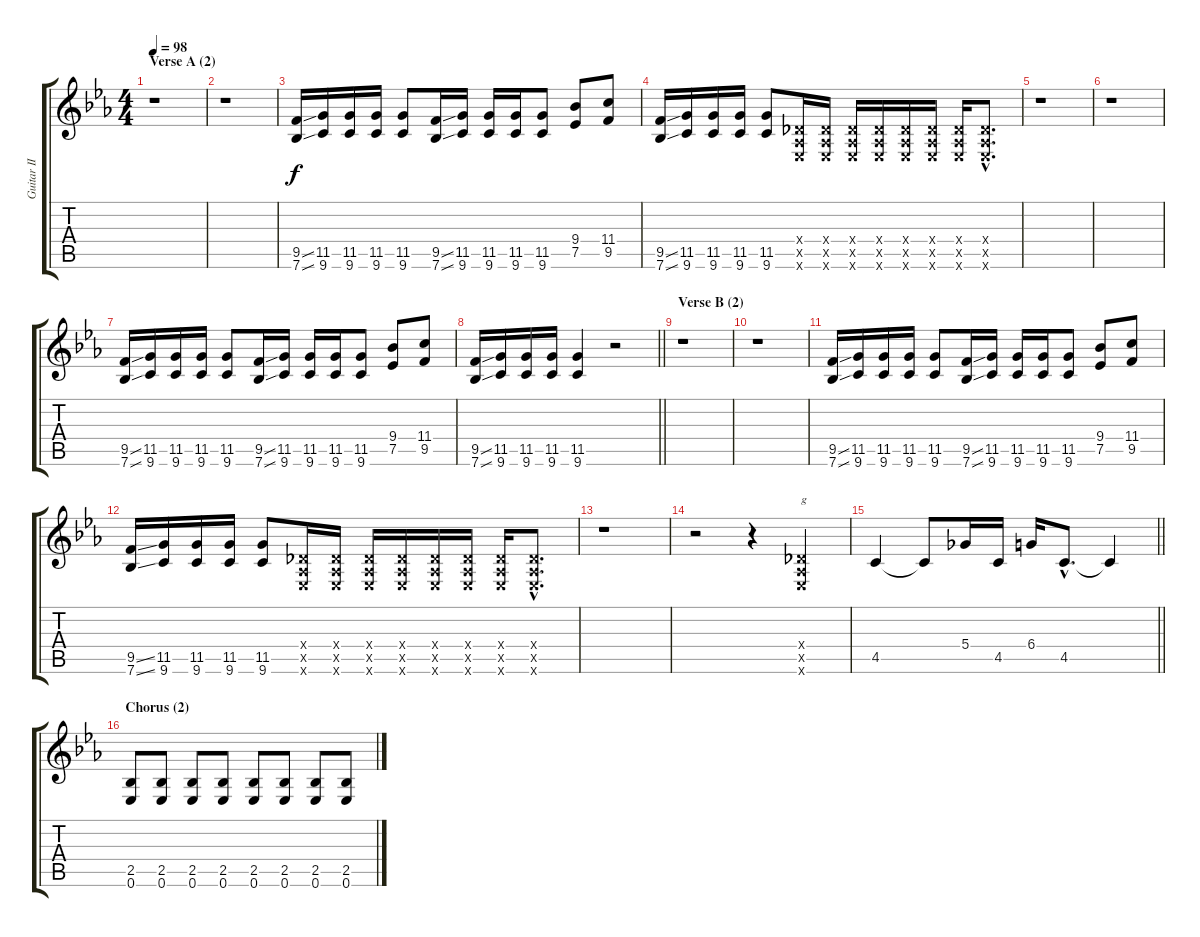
\track ("Guitar II" "Guitar II") {instrument distortionguitar}
\staff {score tabs}
\tuning (Eb4 Bb3 Gb3 Db3 Ab2 Eb2) {hide}
\ts (4 4)
\section ("" "Verse A (2)")
\tempo 98
\clef g2
\ks cminor
r.1{dy f} |
r.1 |
(9.5{ss} 7.6{ss}).16 (11.5 9.6).16 (11.5 9.6).16 (11.5 9.6).16 (11.5 9.6).8 (9.5{ss} 7.6{ss}).16 (11.5 9.6).16 (11.5 9.6).16 (11.5 9.6).16 (11.5 9.6).8 (9.4 7.5).8 (11.4 9.5).8 |
(9.5{ss} 7.6{ss}).16 (11.5 9.6).16 (11.5 9.6).16 (11.5 9.6).16 (11.5 9.6).8 (0.4{x} 0.5{x} 0.6{x}).16 (0.4{x} 0.5{x} 0.6{x}).16 (0.4{x} 0.5{x} 0.6{x}).16 (0.4{x} 0.5{x} 0.6{x}).16 (0.4{x} 0.5{x} 0.6{x}).16 (0.4{x} 0.5{x} 0.6{x}).16 (0.4{x} 0.5{x} 0.6{x}).16 (0.4{hac x} 0.5{hac x} 0.6{hac x}).8{d} |
r.1 |
r.1 |
(9.5{ss} 7.6{ss}).16 (11.5 9.6).16 (11.5 9.6).16 (11.5 9.6).16 (11.5 9.6).8 (9.5{ss} 7.6{ss}).16 (11.5 9.6).16 (11.5 9.6).16 (11.5 9.6).16 (11.5 9.6).8 (9.4 7.5).8 (11.4 9.5).8 |
\barLineRight lightlight
(9.5{ss} 7.6{ss}).16 (11.5 9.6).16 (11.5 9.6).16 (11.5 9.6).16 (11.5 9.6).4 r.2 |
\section ("" "Verse B (2)")
r.1 |
r.1 |
(9.5{ss} 7.6{ss}).16 (11.5 9.6).16 (11.5 9.6).16 (11.5 9.6).16 (11.5 9.6).8 (9.5{ss} 7.6{ss}).16 (11.5 9.6).16 (11.5 9.6).16 (11.5 9.6).16 (11.5 9.6).8 (9.4 7.5).8 (11.4 9.5).8 |
(9.5{ss} 7.6{ss}).16 (11.5 9.6).16 (11.5 9.6).16 (11.5 9.6).16 (11.5 9.6).8 (0.4{x} 0.5{x} 0.6{x}).16 (0.4{x} 0.5{x} 0.6{x}).16 (0.4{x} 0.5{x} 0.6{x}).16 (0.4{x} 0.5{x} 0.6{x}).16 (0.4{x} 0.5{x} 0.6{x}).16 (0.4{x} 0.5{x} 0.6{x}).16 (0.4{x} 0.5{x} 0.6{x}).16 (0.4{hac x} 0.5{hac x} 0.6{hac x}).8{d} |
r.1 |
r.2 r.4 (0.4{x} 0.5{x} 0.6{x}).4{txt "g"} |
\barLineRight lightlight
4.5.4 4.5{t}.8 5.4.16 4.5.16 6.4.16 4.5{hac}.8{d} 4.5{t}.4 |
\section ("" "Chorus (2)")
(2.5 0.6).8 (2.5 0.6).8 (2.5 0.6).8 (2.5 0.6).8 (2.5 0.6).8 (2.5 0.6).8 (2.5 0.6).8 (2.5 0.6).8
